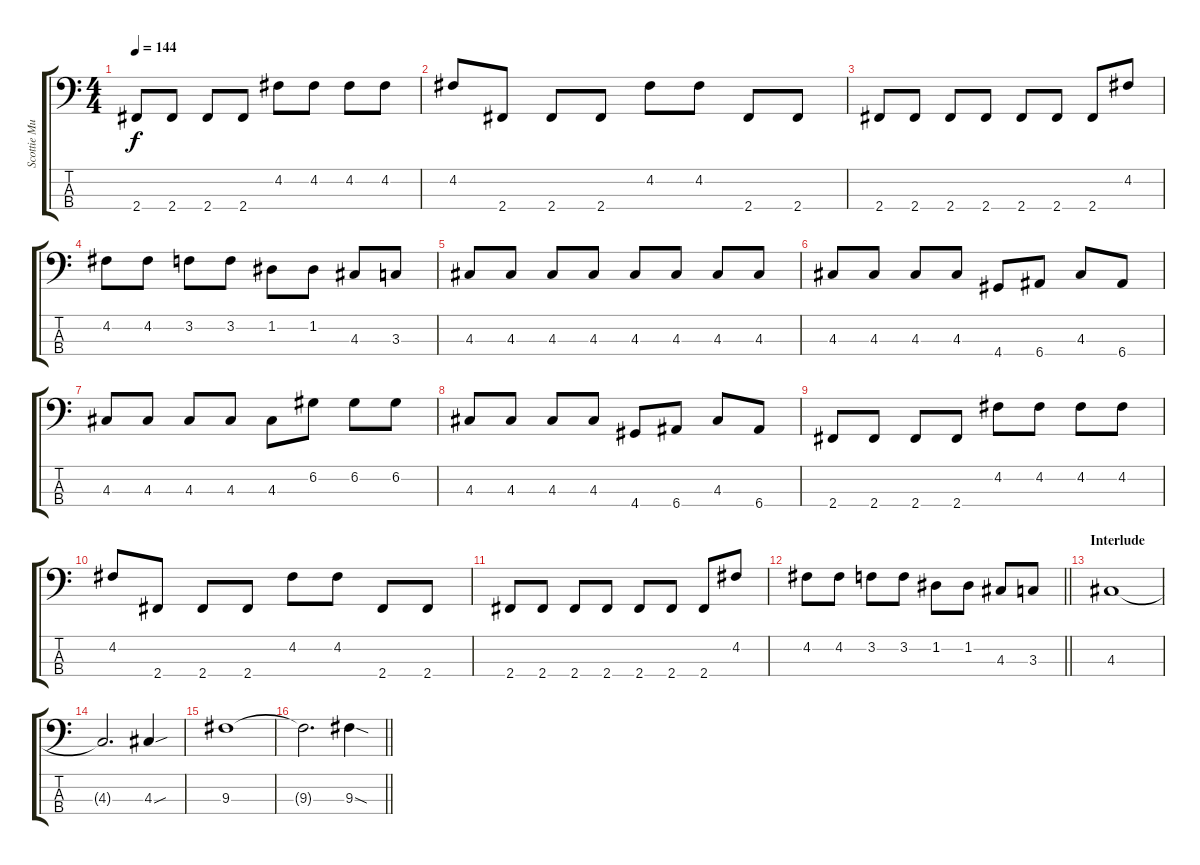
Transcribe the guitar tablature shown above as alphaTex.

\track ("Scottie Murphy - Bass" "Scottie Mu") {instrument electricbasspick}
\staff {score tabs}
\tuning (G2 D2 A1 E1) {hide}
\ts (4 4)
\tempo 144
\clef f4
\ks c
2.4.8{dy f} 2.4.8 2.4.8 2.4.8 4.2.8 4.2.8 4.2.8 4.2.8 |
4.2.8 2.4.8 2.4.8 2.4.8 4.2.8 4.2.8 2.4.8 2.4.8 |
2.4.8 2.4.8 2.4.8 2.4.8 2.4.8 2.4.8 2.4.8 4.2.8 |
4.2.8 4.2.8 3.2.8 3.2.8 1.2.8 1.2.8 4.3.8 3.3.8 |
4.3.8 4.3.8 4.3.8 4.3.8 4.3.8 4.3.8 4.3.8 4.3.8 |
4.3.8 4.3.8 4.3.8 4.3.8 4.4.8 6.4.8 4.3.8 6.4.8 |
4.3.8 4.3.8 4.3.8 4.3.8 4.3.8 6.2.8 6.2.8 6.2.8 |
4.3.8 4.3.8 4.3.8 4.3.8 4.4.8 6.4.8 4.3.8 6.4.8 |
2.4.8 2.4.8 2.4.8 2.4.8 4.2.8 4.2.8 4.2.8 4.2.8 |
4.2.8 2.4.8 2.4.8 2.4.8 4.2.8 4.2.8 2.4.8 2.4.8 |
2.4.8 2.4.8 2.4.8 2.4.8 2.4.8 2.4.8 2.4.8 4.2.8 |
\barLineRight lightlight
4.2.8 4.2.8 3.2.8 3.2.8 1.2.8 1.2.8 4.3.8 3.3.8 |
\section ("" "Interlude")
4.3.1 |
4.3{t}.2{d} 4.3{sou}.4 |
9.3.1 |
\barLineRight lightlight
9.3{t}.2{d} 9.3{sod}.4
